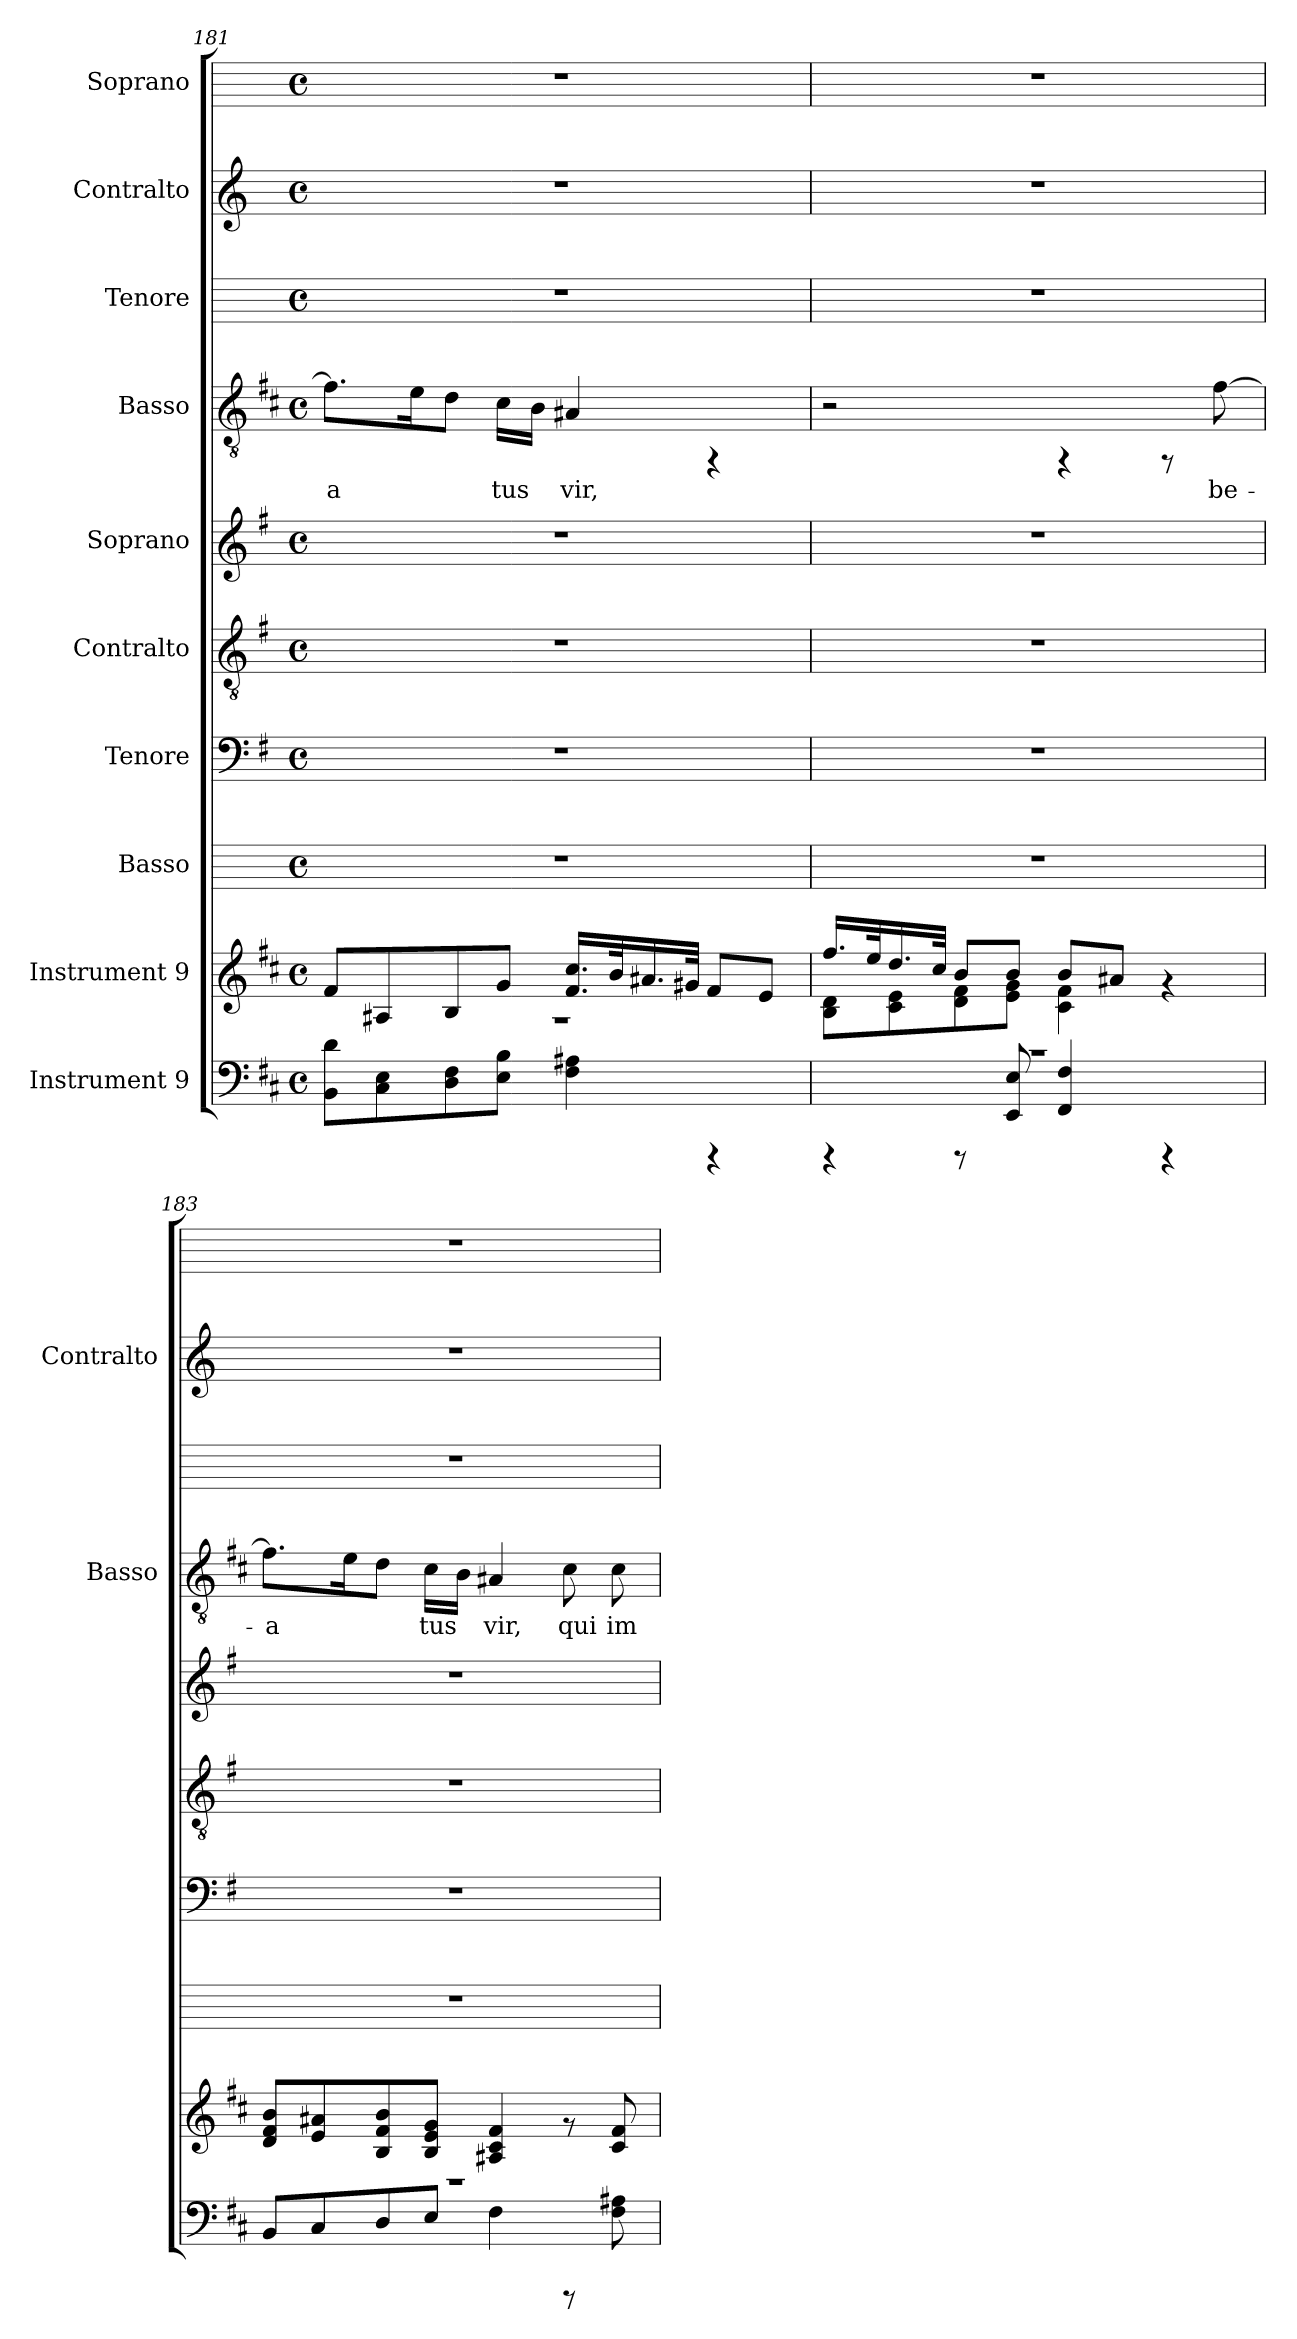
**kern	**kern	**kern	**kern	**kern	**kern	**kern	**text	**kern	**kern	**kern
*part10	*part9	*part8	*part7	*part6	*part5	*part4	*part4	*part3	*part2	*part1
*staff10	*staff9	*staff8	*staff7	*staff6	*staff5	*staff4	*staff4	*staff3	*staff2	*staff1
*I"Instrument 9	*I"Instrument 9	*I"Basso	*I"Tenore	*I"Contralto	*I"Soprano	*I"Basso	*	*I"Tenore	*I"Contralto	*I"Soprano
*	*	*	*	*	*	*I'Basso	*	*	*I'Contralto	*
*clefF4	*clefG2	*	*clefF4	*clefGv2	*clefG2	*clefGv2	*	*	*clefG2	*
*k[f#c#]	*k[f#c#]	*k[]	*k[f#]	*k[f#]	*k[f#]	*k[f#c#]	*	*k[]	*k[]	*k[]
*D:	*D:	*C:	*G:	*G:	*G:	*D:	*	*C:	*C:	*C:
*M4/4	*M4/4	*M4/4	*M4/4	*M4/4	*M4/4	*M4/4	*	*M4/4	*M4/4	*M4/4
*met(c)	*met(c)	*met(c)	*met(c)	*met(c)	*met(c)	*met(c)	*	*met(c)	*met(c)	*met(c)
=181	=181	=181	=181	=181	=181	=181	=181	=181	=181	=181
*^	*	*	*	*	*	*	*	*	*	*
!	!	!	!	!	!	!	!	!LO:LY:b:cj	!	!	!
1r	8BB\ 8d\L	8f#/L	1r	1r	1r	1r	8.f#\L]	-a-	1r	1r	1r
.	8E\ 8C#\	8A#X/	.	.	.	.	.	.	.	.	.
!	!	!	!	!	!	!	!	!LO:LY:b:cj	!	!	!
.	.	.	.	.	.	.	16e\	--	.	.	.
!	!	!	!	!	!	!	!	!LO:LY:b:cj	!	!	!
.	8D\ 8F#\	8B/	.	.	.	.	8d\J	--	.	.	.
!	!	!	!	!	!	!	!	!LO:LY:b:cj	!	!	!
.	8E\ 8B\J	8g/J	.	.	.	.	16c#\L	-tus	.	.	.
!	!	!	!	!	!	!	!	!LO:LY:b:cj	!	!	!
.	.	.	.	.	.	.	16B\J	.	.	.	.
!	!	!	!	!	!	!	!	!LO:LY:b:cj	!	!	!
.	4A#X\ 4F#\	16.cc#/ 16.f#/L	.	.	.	.	4A#X/	vir,	.	.	.
.	.	32b/	.	.	.	.	.	.	.	.	.
.	.	16.a#X/	.	.	.	.	.	.	.	.	.
.	.	32g#X/J	.	.	.	.	.	.	.	.	.
.	4rCCC	8f#/L	.	.	.	.	4rFF	.	.	.	.
.	.	8e/J	.	.	.	.	.	.	.	.	.
=182	=182	=182	=182	=182	=182	=182	=182	=182	=182	=182	=182
*	*	*^	*	*	*	*	*	*	*	*	*
1r	4rCCC	16.ff#/L	8B\ 8d\L	1r	1r	1r	1r	2r	.	1r	1r	1r
.	.	32ee/	.	.	.	.	.	.	.	.	.	.
.	.	16.dd/	8c#\ 8e\	.	.	.	.	.	.	.	.	.
.	.	32cc#/J	.	.	.	.	.	.	.	.	.	.
.	8rCCC	8b/L	8d\ 8f#\	.	.	.	.	.	.	.	.	.
.	8EE/ 8E/	8b/J	8e\ 8g\J	.	.	.	.	.	.	.	.	.
.	4F#/ 4FF#/	8b/L	4c#\ 4f#\	.	.	.	.	4rFF	.	.	.	.
.	.	8a#X/J	.	.	.	.	.	.	.	.	.	.
.	4rCCC	4rf	4ryy	.	.	.	.	8rFF	.	.	.	.
!	!	!	!	!	!	!	!	!	!LO:LY:b:cj	!	!	!
.	.	.	.	.	.	.	.	[<8f#\	be-	.	.	.
*	*	*v	*v	*	*	*	*	*	*	*	*	*
!!LO:LB:g=z
=183	=183	=183	=183	=183	=183	=183	=183	=183	=183	=183	=183
!	!	!	!	!	!	!	!	!LO:LY:b:cj	!	!	!
1r	8BB/L	8f#/ 8d/ 8b/L	1r	1r	1r	1r	8.f#\L]	-a-	1r	1r	1r
.	8C#/	8e/ 8a#X/	.	.	.	.	.	.	.	.	.
!	!	!	!	!	!	!	!	!LO:LY:b:cj	!	!	!
.	.	.	.	.	.	.	16e\	--	.	.	.
!	!	!	!	!	!	!	!	!LO:LY:b:cj	!	!	!
.	8D/	8f#/ 8B/ 8b/	.	.	.	.	8d\J	--	.	.	.
!	!	!	!	!	!	!	!	!LO:LY:b:cj	!	!	!
.	8E/J	8g/ 8B/ 8e/J	.	.	.	.	16c#\L	-tus	.	.	.
!	!	!	!	!	!	!	!	!LO:LY:b:cj	!	!	!
.	.	.	.	.	.	.	16B\J	.	.	.	.
!	!	!	!	!	!	!	!	!LO:LY:b:cj	!	!	!
.	4F#\	4f#/ 4c#/ 4A#X/	.	.	.	.	4A#X/	vir,	.	.	.
!	!	!	!	!	!	!	!	!LO:LY:b:cj	!	!	!
.	8rCCC	8rf	.	.	.	.	8c#\	qui	.	.	.
!	!	!	!	!	!	!	!	!LO:LY:b:cj	!	!	!
.	8A#X\ 8F#\	8f#/ 8c#/	.	.	.	.	8c#\	im-	.	.	.
*v	*v	*	*	*	*	*	*	*	*	*	*
=	=	=	=	=	=	=	=	=	=	=
*-	*-	*-	*-	*-	*-	*-	*-	*-	*-	*-
